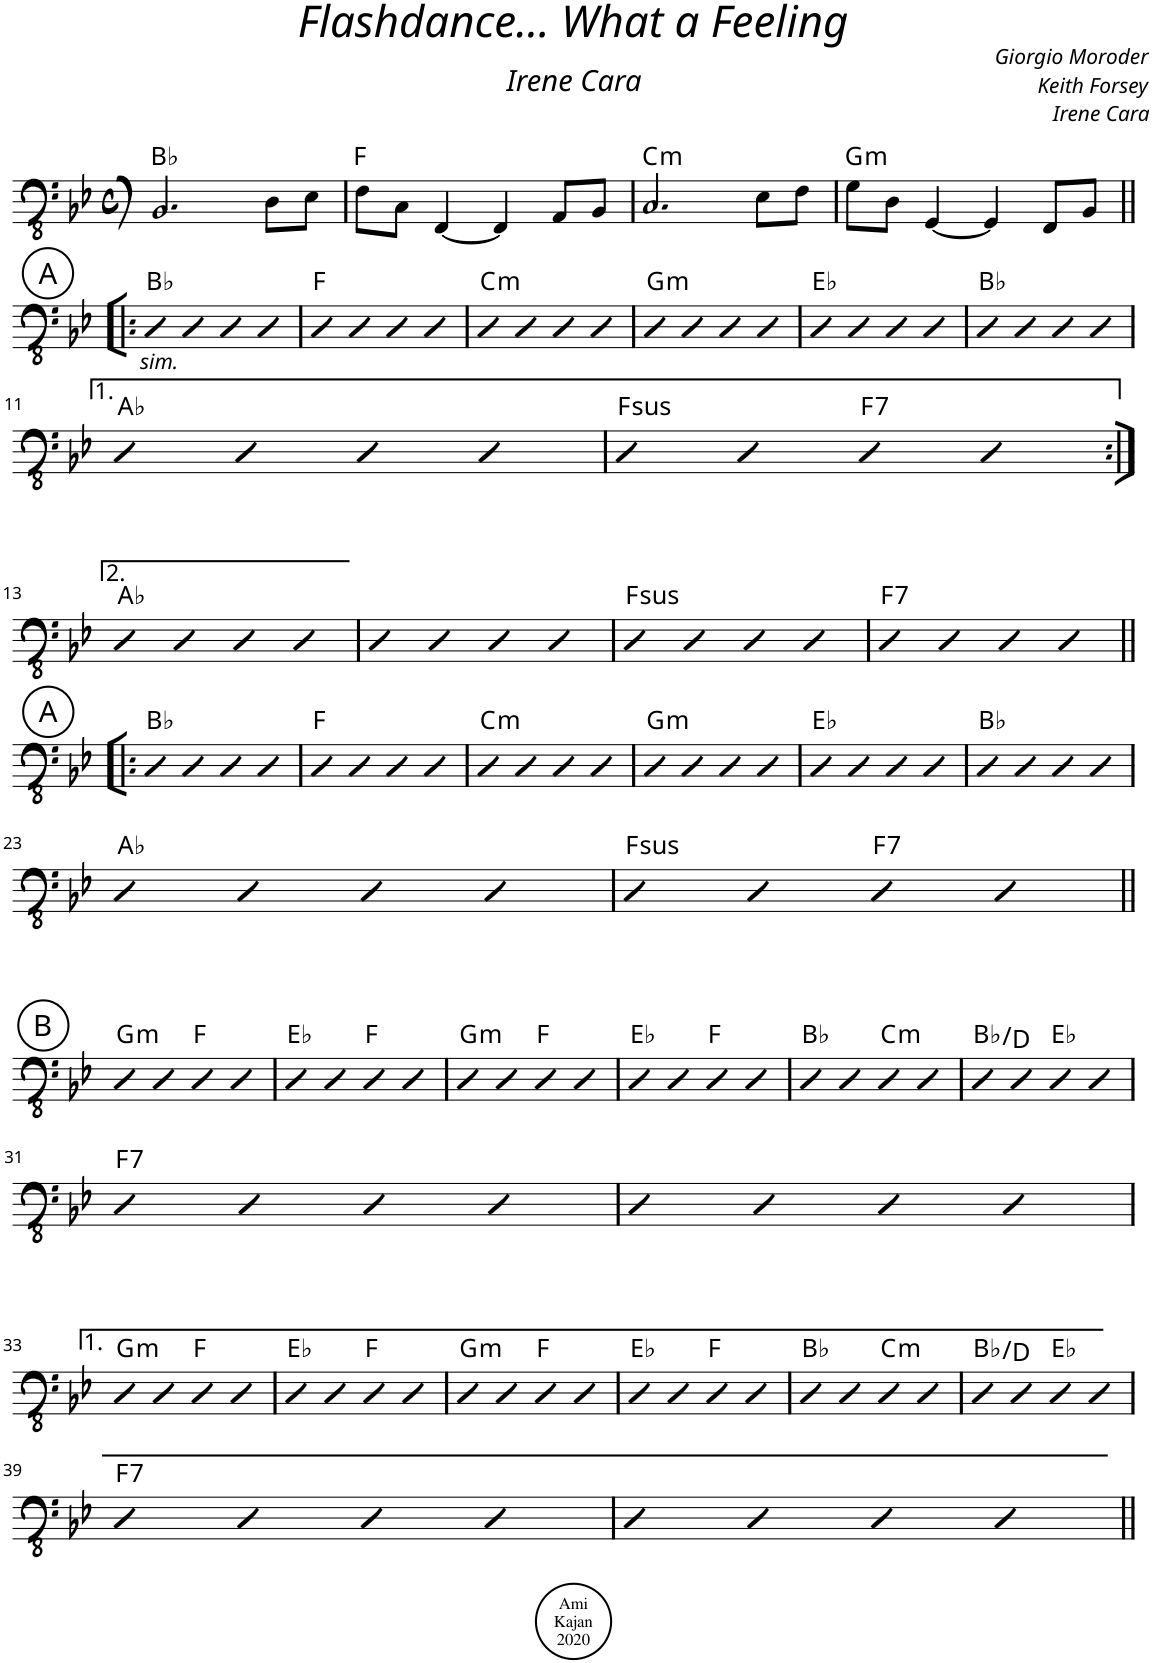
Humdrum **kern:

**kern	**harte
*part1	*part1
*staff1	*
*I"Acoustic Bass	*
*I'Bass	*
*clefFv4	*
*k[b-e-]	*
*M4/4	*
*met(c)	*
=1	=1
2.BBB-/	Bb:maj
8DD\L	.
8EE-\J	.
=2	=2
8FF\L	F:maj
8CC\J	.
[4FFF/	.
4FFF/]	.
8AAA/L	.
8BBB-/J	.
=3	=3
!	!LO:H:kt=m
2.CC/	C:min
8EE-\L	.
8FF\J	.
=4	=4
!	!LO:H:kt=m
8GG\L	G:min
8DD\J	.
[4GGG/	.
4GGG/]	.
8FFF/L	.
8BBB-/J	.
!!LO:LB:g=z
!!LO:REH:place=s1:a:cj:enc=circle:fs=14:t=A
=5!|:	=5!|:
!LO:TX:b:i:t=sim.	!
4DD	Bb:maj
4DD	.
4DD	.
4DD	.
=6	=6
4DD	F:maj
4DD	.
4DD	.
4DD	.
=7	=7
!	!LO:H:kt=m
4DD	C:min
4DD	.
4DD	.
4DD	.
=8	=8
!	!LO:H:kt=m
4DD	G:min
4DD	.
4DD	.
4DD	.
=9	=9
4DD	Eb:maj
4DD	.
4DD	.
4DD	.
=10	=10
4DD	Bb:maj
4DD	.
4DD	.
4DD	.
!!LO:LB:g=z
=11	=11
4DD	Ab:maj
4DD	.
4DD	.
4DD	.
=12	=12
!	!LO:H:kt=sus
4DD	F:sus4
4DD	.
!	!LO:H:kt=7
4DD	F:7
4DD	.
!!LO:LB:g=z
=13:|!	=13:|!
4DD	Ab:maj
4DD	.
4DD	.
4DD	.
=14	=14
4DD	.
4DD	.
4DD	.
4DD	.
=15	=15
!	!LO:H:kt=sus
4DD	F:sus4
4DD	.
4DD	.
4DD	.
=16	=16
!	!LO:H:kt=7
4DD	F:7
4DD	.
4DD	.
4DD	.
!!LO:LB:g=z
!!LO:REH:place=s1:a:cj:enc=circle:fs=14:t=A
=17!|:	=17!|:
4DD	Bb:maj
4DD	.
4DD	.
4DD	.
=18	=18
4DD	F:maj
4DD	.
4DD	.
4DD	.
=19	=19
!	!LO:H:kt=m
4DD	C:min
4DD	.
4DD	.
4DD	.
=20	=20
!	!LO:H:kt=m
4DD	G:min
4DD	.
4DD	.
4DD	.
=21	=21
4DD	Eb:maj
4DD	.
4DD	.
4DD	.
=22	=22
4DD	Bb:maj
4DD	.
4DD	.
4DD	.
!!LO:LB:g=z
=23	=23
4DD	Ab:maj
4DD	.
4DD	.
4DD	.
=24	=24
!	!LO:H:kt=sus
4DD	F:sus4
4DD	.
!	!LO:H:kt=7
4DD	F:7
4DD	.
!!LO:LB:g=z
!!LO:REH:place=s1:a:cj:enc=circle:fs=14:t=B
=25||	=25||
!	!LO:H:kt=m
4DD	G:min
4DD	.
4DD	F:maj
4DD	.
=26	=26
4DD	Eb:maj
4DD	.
4DD	F:maj
4DD	.
=27	=27
!	!LO:H:kt=m
4DD	G:min
4DD	.
4DD	F:maj
4DD	.
=28	=28
4DD	Eb:maj
4DD	.
4DD	F:maj
4DD	.
=29	=29
4DD	Bb:maj
4DD	.
!	!LO:H:kt=m
4DD	C:min
4DD	.
=30	=30
4DD	Bb:maj/3
4DD	.
4DD	Eb:maj
4DD	.
!!LO:LB:g=z
=31	=31
!	!LO:H:kt=7
4DD	F:7
4DD	.
4DD	.
4DD	.
=32	=32
4DD	.
4DD	.
4DD	.
4DD	.
!!LO:LB:g=z
=33	=33
!	!LO:H:kt=m
4DD	G:min
4DD	.
4DD	F:maj
4DD	.
=34	=34
4DD	Eb:maj
4DD	.
4DD	F:maj
4DD	.
=35	=35
!	!LO:H:kt=m
4DD	G:min
4DD	.
4DD	F:maj
4DD	.
=36	=36
4DD	Eb:maj
4DD	.
4DD	F:maj
4DD	.
=37	=37
4DD	Bb:maj
4DD	.
!	!LO:H:kt=m
4DD	C:min
4DD	.
=38	=38
4DD	Bb:maj/3
4DD	.
4DD	Eb:maj
4DD	.
!!LO:LB:g=z
=39	=39
!	!LO:H:kt=7
4DD	F:7
4DD	.
4DD	.
4DD	.
=40	=40
4DD	.
4DD	.
4DD	.
4DD	.
=||	=||
*-	*-
